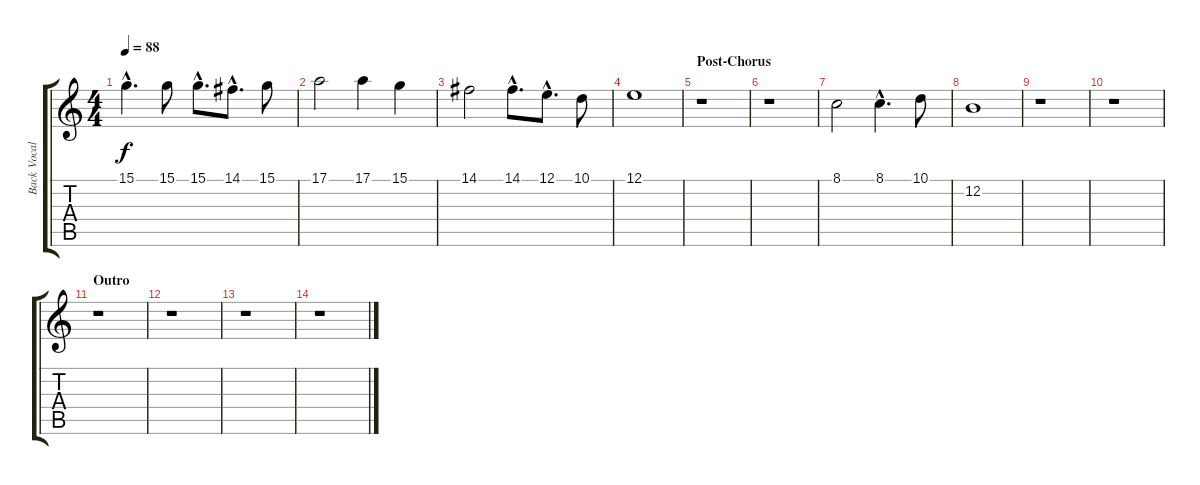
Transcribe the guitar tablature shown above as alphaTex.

\track ("Back Vocal" "Back Vocal") {instrument lead3calliope}
\staff {score tabs}
\tuning (E4 B3 G3 D3 A2 E2) {hide}
\ts (4 4)
\tempo 88
\clef g2
\ks c
15.1{hac}.4{d dy f} 15.1.8 15.1{hac}.8{d} 14.1{hac}.8{d} 15.1.8 |
17.1.2 17.1.4 15.1.4 |
14.1.2 14.1{hac}.8{d} 12.1{hac}.8{d} 10.1.8 |
12.1.1 |
\section ("" "Post-Chorus")
r.1 |
r.1 |
8.1.2 8.1{hac}.4{d} 10.1.8 |
12.2.1 |
r.1 |
r.1 |
\section ("" "Outro")
r.1 |
r.1 |
r.1 |
r.1
